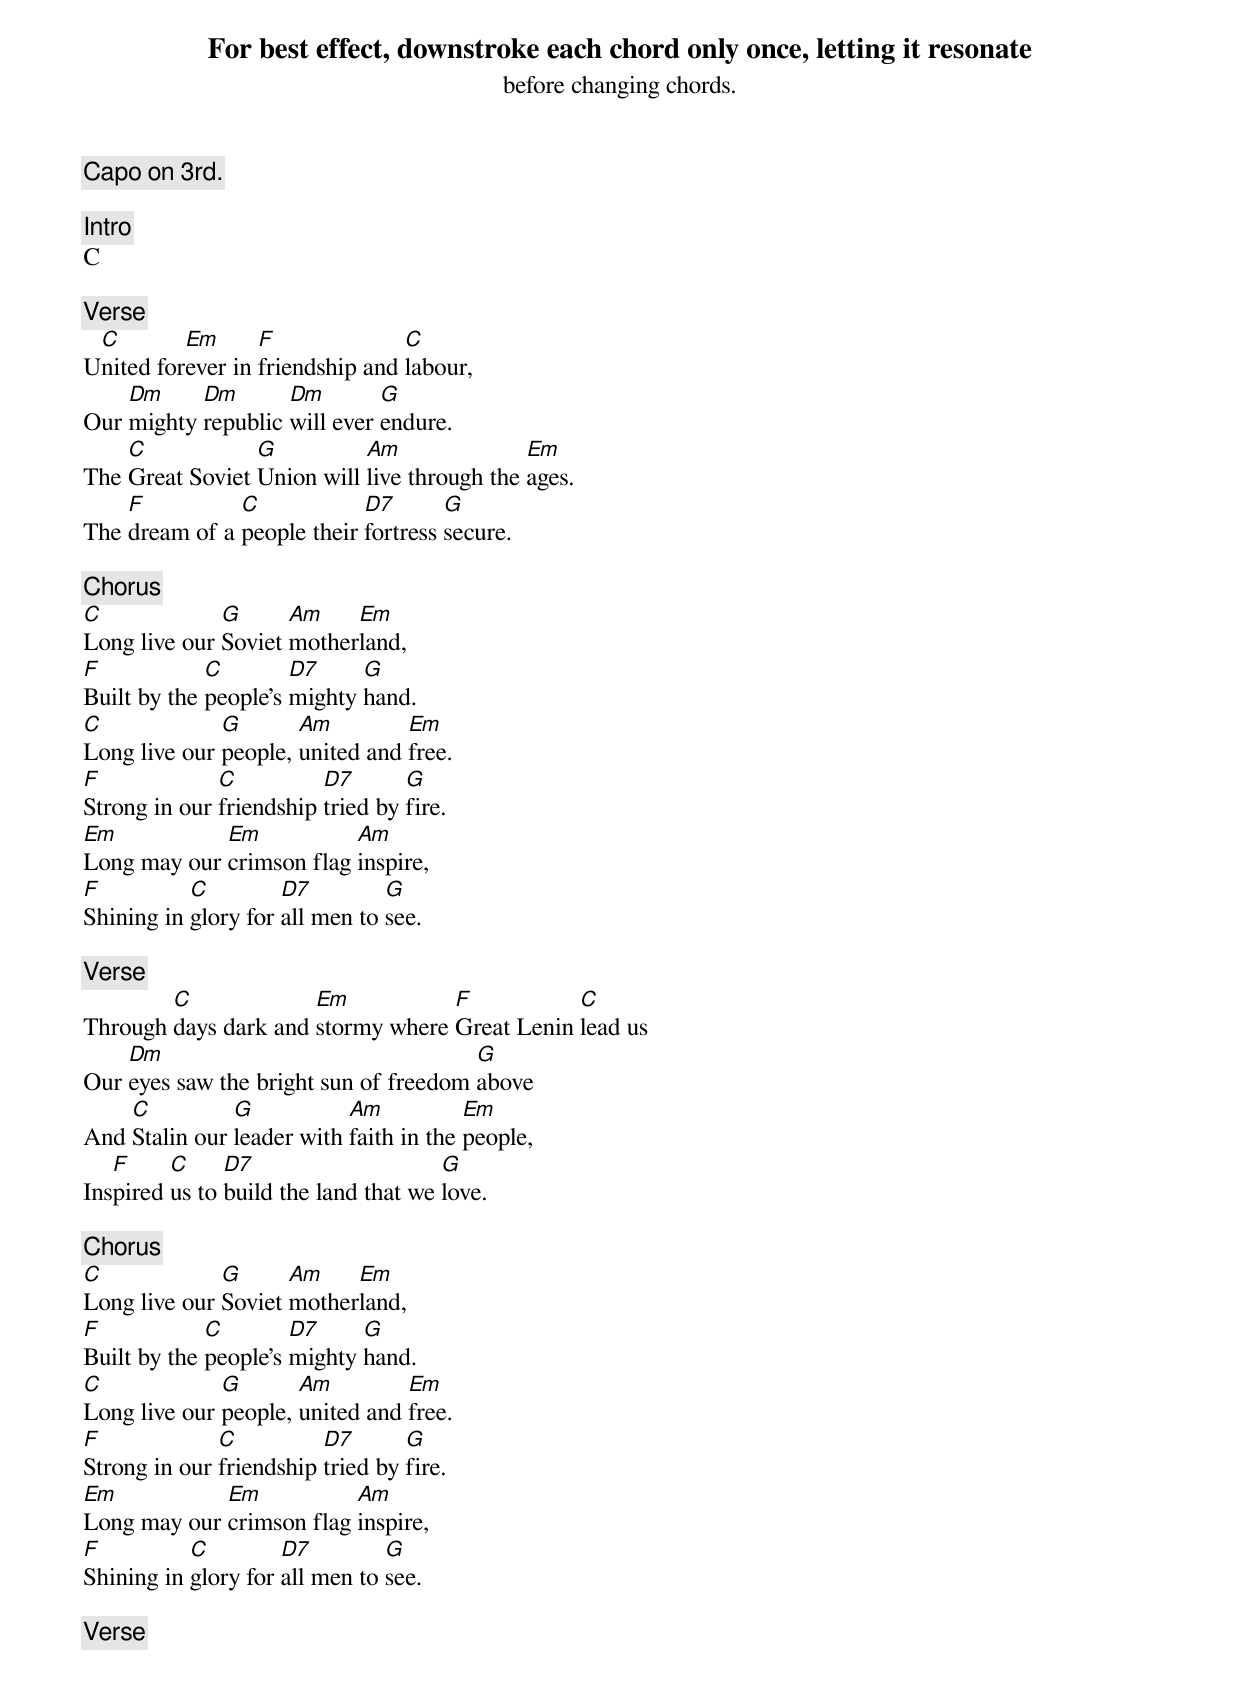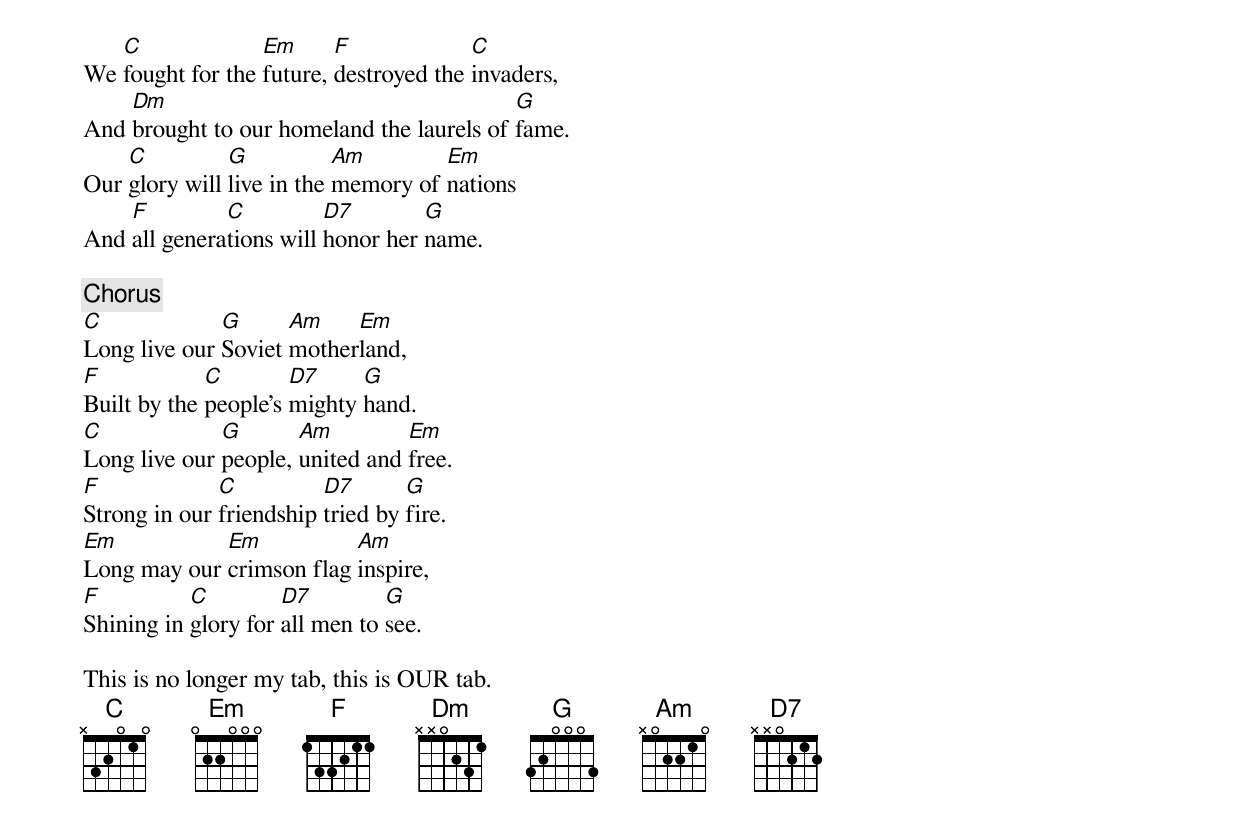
For best effect, downstroke each chord only once, letting it resonate
before changing chords.

Capo on 3rd.

[Intro]
C

[Verse]
 C        Em      F              C
United forever in friendship and labour,
    Dm     Dm       Dm        G
Our mighty republic will ever endure.
    C            G          Am               Em
The Great Soviet Union will live through the ages.
    F          C            D7       G
The dream of a people their fortress secure.

[Chorus]
C             G      Am    Em
Long live our Soviet motherland,
F            C        D7     G
Built by the people's mighty hand.
C             G       Am         Em
Long live our people, united and free.
F             C          D7       G
Strong in our friendship tried by fire.
Em           Em           Am
Long may our crimson flag inspire,
F          C         D7         G
Shining in glory for all men to see.

[Verse]
        C             Em           F           C
Through days dark and stormy where Great Lenin lead us
    Dm                                 G
Our eyes saw the bright sun of freedom above
    C          G           Am           Em
And Stalin our leader with faith in the people,
   F     C     D7                     G
Inspired us to build the land that we love.

[Chorus]
C             G      Am    Em
Long live our Soviet motherland,
F            C        D7     G
Built by the people's mighty hand.
C             G       Am         Em
Long live our people, united and free.
F             C          D7       G
Strong in our friendship tried by fire.
Em           Em           Am
Long may our crimson flag inspire,
F          C         D7         G
Shining in glory for all men to see.

[Verse]
   C              Em      F             C
We fought for the future, destroyed the invaders,
    Dm                                     G
And brought to our homeland the laurels of fame.
    C          G           Am        Em
Our glory will live in the memory of nations
    F         C          D7        G
And all generations will honor her name.

[Chorus]
C             G      Am    Em
Long live our Soviet motherland,
F            C        D7     G
Built by the people's mighty hand.
C             G       Am         Em
Long live our people, united and free.
F             C          D7       G
Strong in our friendship tried by fire.
Em           Em           Am
Long may our crimson flag inspire,
F          C         D7         G
Shining in glory for all men to see.

This is no longer my tab, this is OUR tab.
